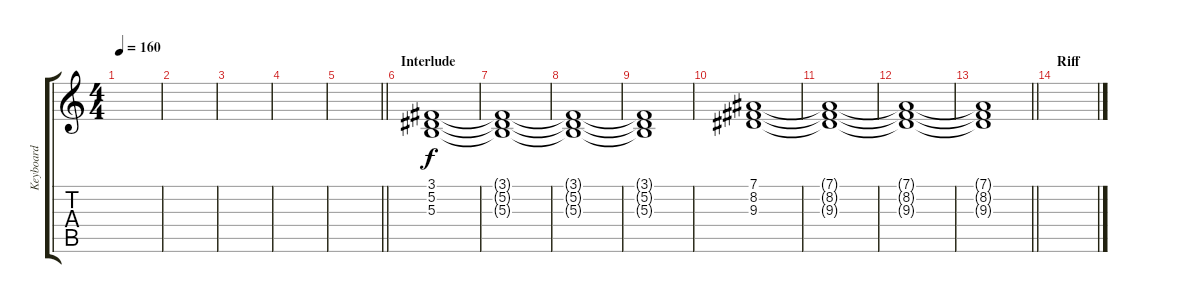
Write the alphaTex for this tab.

\track ("Keyboard" "Keyboard") {instrument stringensemble1}
\staff {score tabs}
\tuning (Eb4 Bb3 Gb3 Db3 Ab2 Eb2) {hide}
\ts (4 4)
\tempo 160
\clef g2
\ks c
|
|
|
|
\barLineRight lightlight
|
\section ("" "Interlude")
(3.1 5.2 5.3).1{instrument stringensemble1} |
(3.1{t} 5.2{t} 5.3{t}).1 |
(3.1{t} 5.2{t} 5.3{t}).1 |
(3.1{t} 5.2{t} 5.3{t}).1 |
(7.1 8.2 9.3).1 |
(7.1{t} 8.2{t} 9.3{t}).1 |
(7.1{t} 8.2{t} 9.3{t}).1 |
\barLineRight lightlight
(7.1{t} 8.2{t} 9.3{t}).1 |
\section ("" "Riff")
